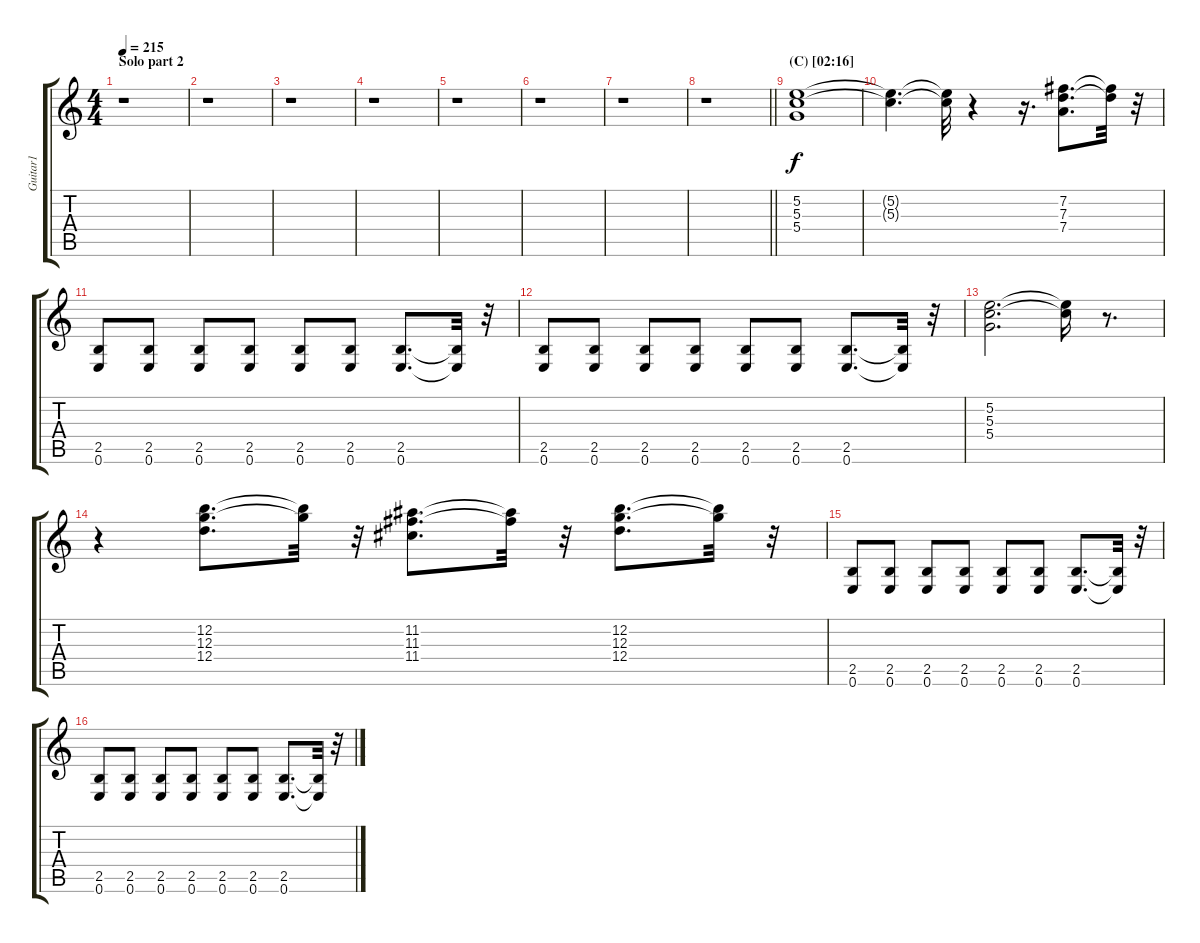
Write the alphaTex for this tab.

\track ("Guitar1" "Guitar1") {instrument distortionguitar}
\staff {score tabs}
\tuning (E4 B3 G3 D3 A2 E2) {hide}
\ts (4 4)
\section ("" "Solo part 2")
\tempo 215
\clef g2
\ks c
r.1{dy f} |
r.1 |
r.1 |
r.1 |
r.1 |
r.1 |
r.1 |
\barLineRight lightlight
r.1 |
\section ("" "(C) [02:16]")
(5.2 5.3 5.4).1 |
(5.2{t} 5.3{t}).4{d} (5.2{t} 5.3{t}).32 r.4 r.16{d} (7.2 7.3 7.4).8{d} (7.2{t} 7.3{t}).32 r.32 |
(2.5 0.6).8 (2.5 0.6).8 (2.5 0.6).8 (2.5 0.6).8 (2.5 0.6).8 (2.5 0.6).8 (2.5 0.6).8{d} (2.5{t} 0.6{t}).32 r.32 |
(2.5 0.6).8 (2.5 0.6).8 (2.5 0.6).8 (2.5 0.6).8 (2.5 0.6).8 (2.5 0.6).8 (2.5 0.6).8{d} (2.5{t} 0.6{t}).32 r.32 |
(5.2 5.3 5.4).2{d} (5.2{t} 5.3{t}).16 r.8{d} |
r.4 (12.2 12.3 12.4).8{d} (12.2{t} 12.3{t}).32 r.32 (11.2 11.3 11.4).8{d} (11.2{t} 11.3{t}).32 r.32 (12.2 12.3 12.4).8{d} (12.2{t} 12.3{t}).32 r.32 |
(2.5 0.6).8 (2.5 0.6).8 (2.5 0.6).8 (2.5 0.6).8 (2.5 0.6).8 (2.5 0.6).8 (2.5 0.6).8{d} (2.5{t} 0.6{t}).32 r.32 |
(2.5 0.6).8 (2.5 0.6).8 (2.5 0.6).8 (2.5 0.6).8 (2.5 0.6).8 (2.5 0.6).8 (2.5 0.6).8{d} (2.5{t} 0.6{t}).32 r.32
